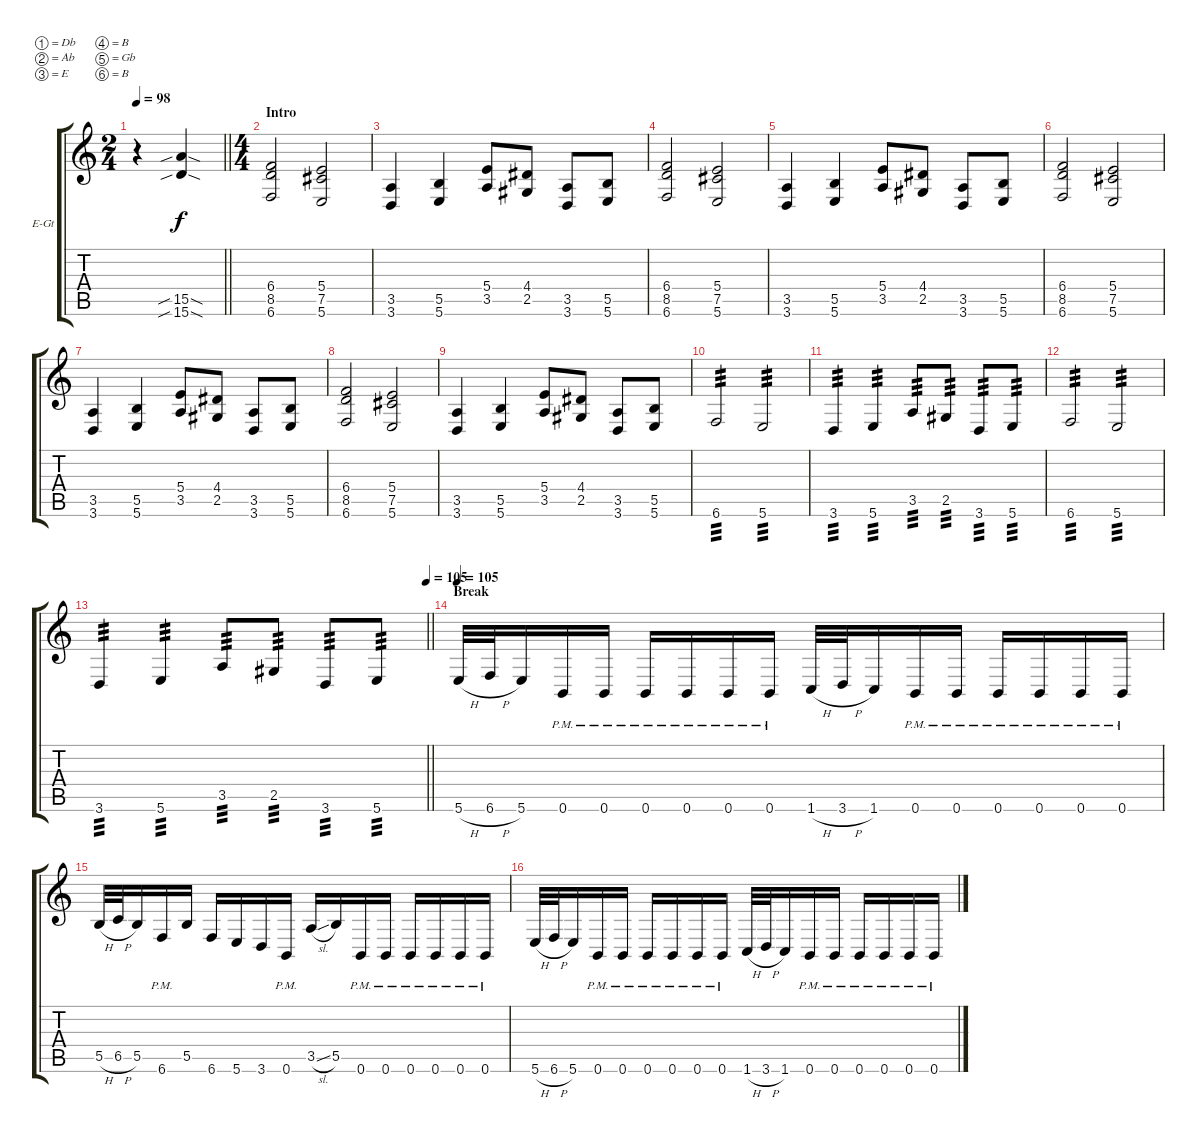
\bracketExtendMode groupsimilarinstruments
\firstSystemTrackNameOrientation horizontal
\otherSystemsTrackNameOrientation horizontal
\track ("Jim Root (Guitar Rhythm)" "E-Gt") {instrument distortionguitar}
\staff {score tabs}
\tuning (Db4 Ab3 E3 B2 Gb2 B1)
\ts (2 4)
\beaming (8 2 2)
\tempo 98
\clef g2
\barLineRight lightlight
\ks c
r.4{dy f instrument distortionguitar} (15.5{sib sod} 15.6{sib sod}).4 |
\ts (4 4)
\beaming (8 2 2 2 2)
\section ("" "Intro")
(6.4 8.5 6.6).2 (5.4 7.5 5.6).2 |
(3.5 3.6).4 (5.5 5.6).4 (5.4 3.5).8 (4.4 2.5).8 (3.5 3.6).8 (5.5 5.6).8 |
(6.4 8.5 6.6).2 (5.4 7.5 5.6).2 |
(3.5 3.6).4 (5.5 5.6).4 (5.4 3.5).8 (4.4 2.5).8 (3.5 3.6).8 (5.5 5.6).8 |
(6.4 8.5 6.6).2 (5.4 7.5 5.6).2 |
(3.5 3.6).4 (5.5 5.6).4 (5.4 3.5).8 (4.4 2.5).8 (3.5 3.6).8 (5.5 5.6).8 |
(6.4 8.5 6.6).2 (5.4 7.5 5.6).2 |
(3.5 3.6).4 (5.5 5.6).4 (5.4 3.5).8 (4.4 2.5).8 (3.5 3.6).8 (5.5 5.6).8 |
6.6.2{tp 3} 5.6.2{tp 3} |
3.6.4{tp 3} 5.6.4{tp 3} 3.5.8{tp 3} 2.5.8{tp 3} 3.6.8{tp 3} 5.6.8{tp 3} |
6.6.2{tp 3} 5.6.2{tp 3} |
\tempo (105 1)
\barLineRight lightlight
3.6.4{tp 3} 5.6.4{tp 3} 3.5.8{tp 3} 2.5.8{tp 3} 3.6.8{tp 3} 5.6.8{tp 3} |
\section ("" "Break")
\tempo 105
5.6{h}.32 6.6{h}.32 5.6.16 0.6{pm}.16 0.6{pm}.16 0.6{pm}.16 0.6{pm}.16 0.6{pm}.16 0.6{pm}.16 1.6{h}.32 3.6{h}.32 1.6.16 0.6{pm}.16 0.6{pm}.16 0.6{pm}.16 0.6{pm}.16 0.6{pm}.16 0.6{pm}.16 |
5.5{h}.32 6.5{h}.32 5.5.16 6.6{pm}.16 5.5.16 6.6.16 5.6.16 3.6.16 0.6{pm}.16 3.5{sl}.16 5.5.16 0.6{pm}.16 0.6{pm}.16 0.6{pm}.16 0.6{pm}.16 0.6{pm}.16 0.6{pm}.16 |
5.6{h}.32 6.6{h}.32 5.6.16 0.6{pm}.16 0.6{pm}.16 0.6{pm}.16 0.6{pm}.16 0.6{pm}.16 0.6{pm}.16 1.6{h}.32 3.6{h}.32 1.6.16 0.6{pm}.16 0.6{pm}.16 0.6{pm}.16 0.6{pm}.16 0.6{pm}.16 0.6{pm}.16
